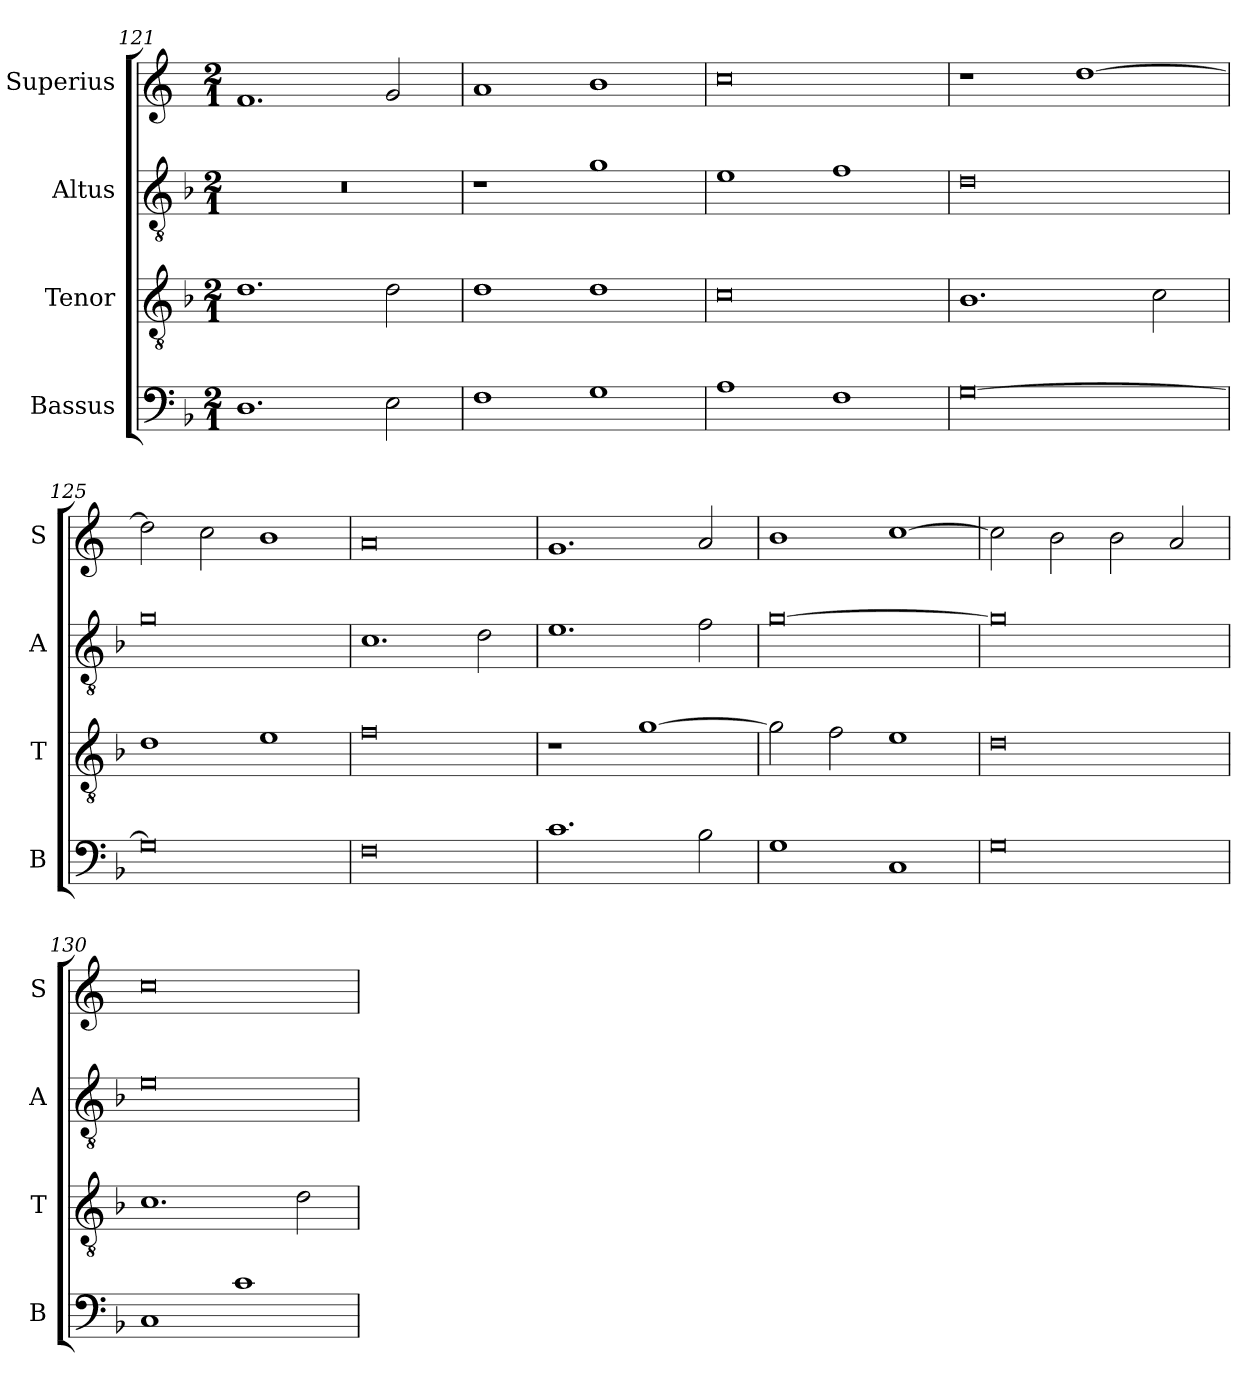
**kern	**kern	**kern	**kern
*part4	*part3	*part2	*part1
*staff4	*staff3	*staff2	*staff1
*I"Bassus	*I"Tenor	*I"Altus	*I"Superius
*I'B	*I'T	*I'A	*I'S
*clefF4	*clefGv2	*clefGv2	*clefG2
*k[b-]	*k[b-]	*k[b-]	*k[]
*M2/1	*M2/1	*M2/1	*M2/1
=121	=121	=121	=121
1.D	1.d	0r	1.f
2E\	2d\	.	2g/
=122	=122	=122	=122
1F	1d	1r	1a
1G	1d	1g	1b
=123	=123	=123	=123
1A	0c	1e	0cc
1F	.	1f	.
=124	=124	=124	=124
[0G	1.B-	0d	1r
.	.	.	[1dd
.	2c\	.	.
=125	=125	=125	=125
0G]	1d	0g	2dd\]
.	.	.	2cc\
.	1e	.	1b
=126	=126	=126	=126
0F	0f	1.c	0a
.	.	2d\	.
=127	=127	=127	=127
1.c	1r	1.e	1.g
.	[1g	.	.
2B-\	.	2f\	2a/
=128	=128	=128	=128
1G	2g\]	[0g	1b
.	2f\	.	.
1C	1e	.	[1cc
=129	=129	=129	=129
0G	0d	0g]	2cc\]
.	.	.	2b\
.	.	.	2b\
.	.	.	2a/
=130	=130	=130	=130
1C	1.c	0e	0cc
1c	.	.	.
.	2d\	.	.
=	=	=	=
*-	*-	*-	*-
